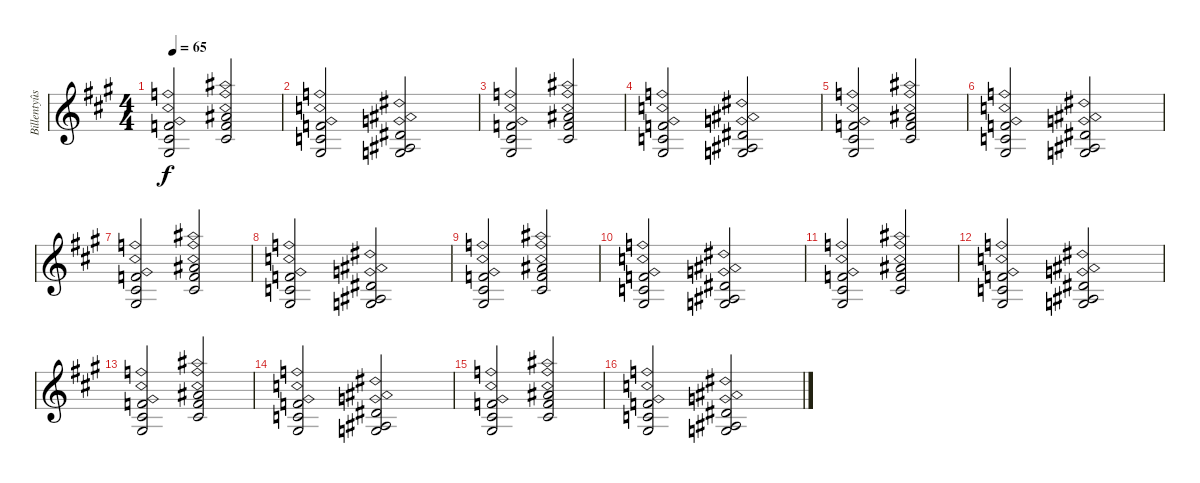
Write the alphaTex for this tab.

\track ("Billentyûs (Mats Olausson)" "Billentyûs") {instrument rockorgan}
\staff {score}
\tuning (E4 B3 G3 D3 A2 E2) {hide}
\ts (4 4)
\tempo 65
\clef g2
\ks a
(1.1{ph 12} 2.2{ph 12} 1.3{ph 12}).2{dy f} (6.1{ph 12} 6.2{ph 12} 6.3{ph 12}).2 |
(1.1{ph 12} 1.2{ph 12} 1.3{ph 12}).2 (4.2{ph 12} 3.3{ph 12} 5.4{ph 12}).2 |
(1.1{ph 12} 2.2{ph 12} 1.3{ph 12}).2 (6.1{ph 12} 6.2{ph 12} 6.3{ph 12}).2 |
(1.1{ph 12} 1.2{ph 12} 1.3{ph 12}).2 (4.2{ph 12} 3.3{ph 12} 5.4{ph 12}).2 |
(1.1{ph 12} 2.2{ph 12} 1.3{ph 12}).2 (6.1{ph 12} 6.2{ph 12} 6.3{ph 12}).2 |
(1.1{ph 12} 1.2{ph 12} 1.3{ph 12}).2 (4.2{ph 12} 3.3{ph 12} 5.4{ph 12}).2 |
(1.1{ph 12} 2.2{ph 12} 1.3{ph 12}).2 (6.1{ph 12} 6.2{ph 12} 6.3{ph 12}).2 |
(1.1{ph 12} 1.2{ph 12} 1.3{ph 12}).2 (4.2{ph 12} 3.3{ph 12} 5.4{ph 12}).2 |
(1.1{ph 12} 2.2{ph 12} 1.3{ph 12}).2 (6.1{ph 12} 6.2{ph 12} 6.3{ph 12}).2 |
(1.1{ph 12} 1.2{ph 12} 1.3{ph 12}).2 (4.2{ph 12} 3.3{ph 12} 5.4{ph 12}).2 |
(1.1{ph 12} 2.2{ph 12} 1.3{ph 12}).2 (6.1{ph 12} 6.2{ph 12} 6.3{ph 12}).2 |
(1.1{ph 12} 1.2{ph 12} 1.3{ph 12}).2 (4.2{ph 12} 3.3{ph 12} 5.4{ph 12}).2 |
(1.1{ph 12} 2.2{ph 12} 1.3{ph 12}).2 (6.1{ph 12} 6.2{ph 12} 6.3{ph 12}).2 |
(1.1{ph 12} 1.2{ph 12} 1.3{ph 12}).2 (4.2{ph 12} 3.3{ph 12} 5.4{ph 12}).2 |
(1.1{ph 12} 2.2{ph 12} 1.3{ph 12}).2 (6.1{ph 12} 6.2{ph 12} 6.3{ph 12}).2 |
(1.1{ph 12} 1.2{ph 12} 1.3{ph 12}).2 (4.2{ph 12} 3.3{ph 12} 5.4{ph 12}).2
